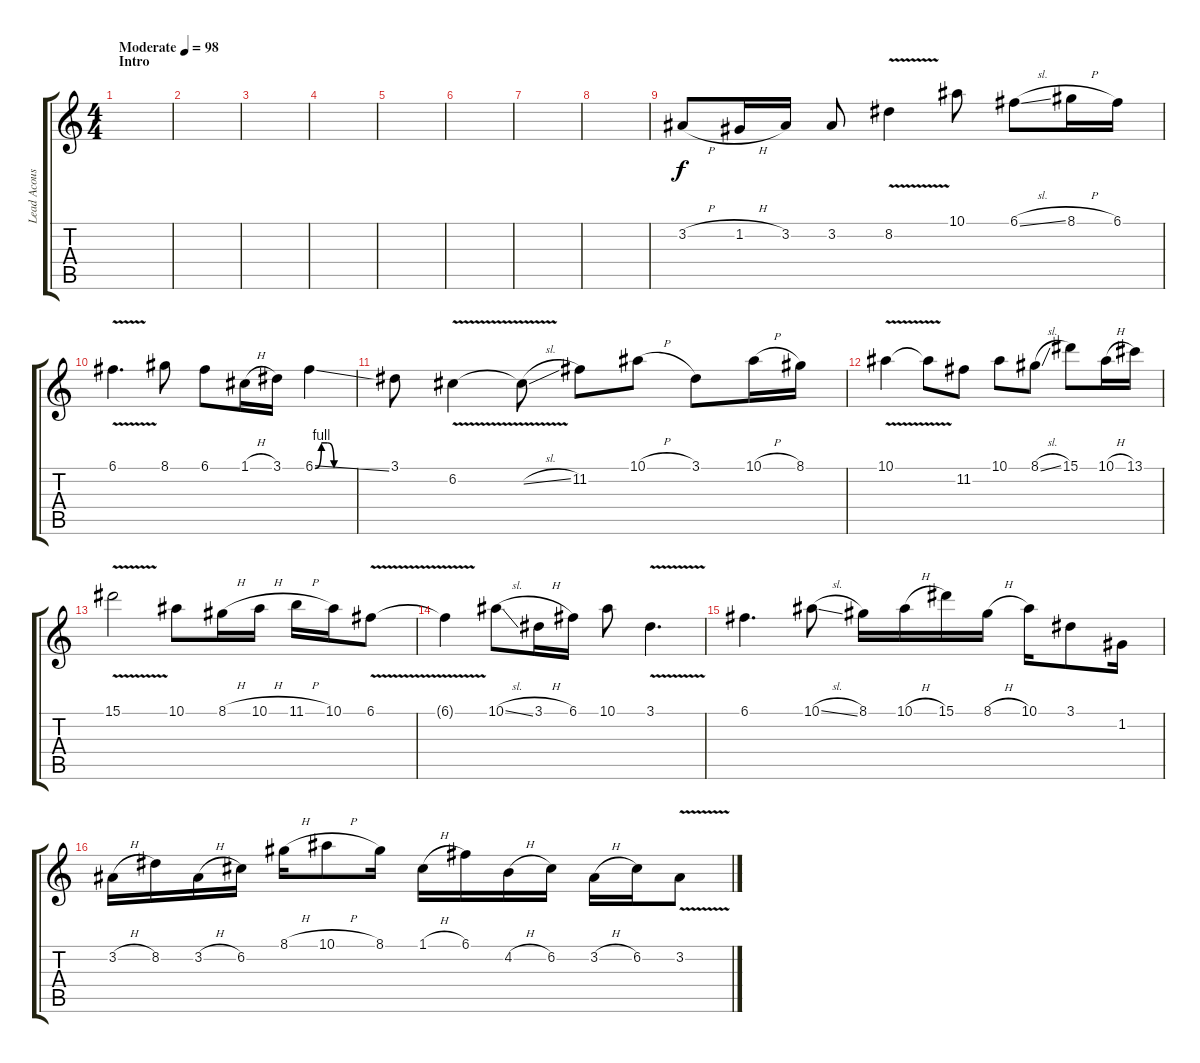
\track ("Lead Acoustic" "Lead Acous") {instrument acousticguitarsteel}
\staff {score tabs}
\tuning (C4 G3 Eb3 Bb2 F2 C2) {hide}
\ts (4 4)
\section ("" "Intro")
\tempo (98 "Moderate")
\clef g2
\ks c
|
|
|
|
|
|
|
|
3.2{h}.8 1.2{h}.16 3.2.16 3.2.8 8.2{v}.4 10.1.8 6.1{sl}.8 8.1{h}.16 6.1.16 |
6.1{v}.4{d} 8.1.8 6.1.8 1.1{h}.16 3.1.16 6.1{be (custom 0 0 10 4 20 4 30 0 60 0) ss}.4 |
3.1.8 6.2{v}.4 6.2{sl t}.8 11.2.8 10.1{h}.8 3.1.8 10.1{h}.16 8.1.16 |
10.1{v}.4 10.1{t}.8 11.2.8 10.1.8 8.1{sl}.8 15.1.8 10.1{h}.16 13.1.16 |
15.1{v}.2 10.1.8 8.1{h}.16 10.1{h}.16 11.1{h}.16 10.1.16 6.1{v}.8 |
6.1{t}.4 10.1{sl}.8 3.1{h}.16 6.1.16 10.1.8 3.1{v}.4{d} |
6.1.4{d} 10.1{sl}.8 8.1.16 10.1{h}.16 15.1.16 8.1{h}.16 10.1.16 3.1.8 1.2.16 |
3.2{h}.16 8.2.16 3.2{h}.16 6.2.16 8.1{h}.16 10.1{h}.8 8.1.16 1.1{h}.16 6.1.16 4.2{h}.16 6.2.16 3.2{h}.16 6.2.16 3.2{v}.8
